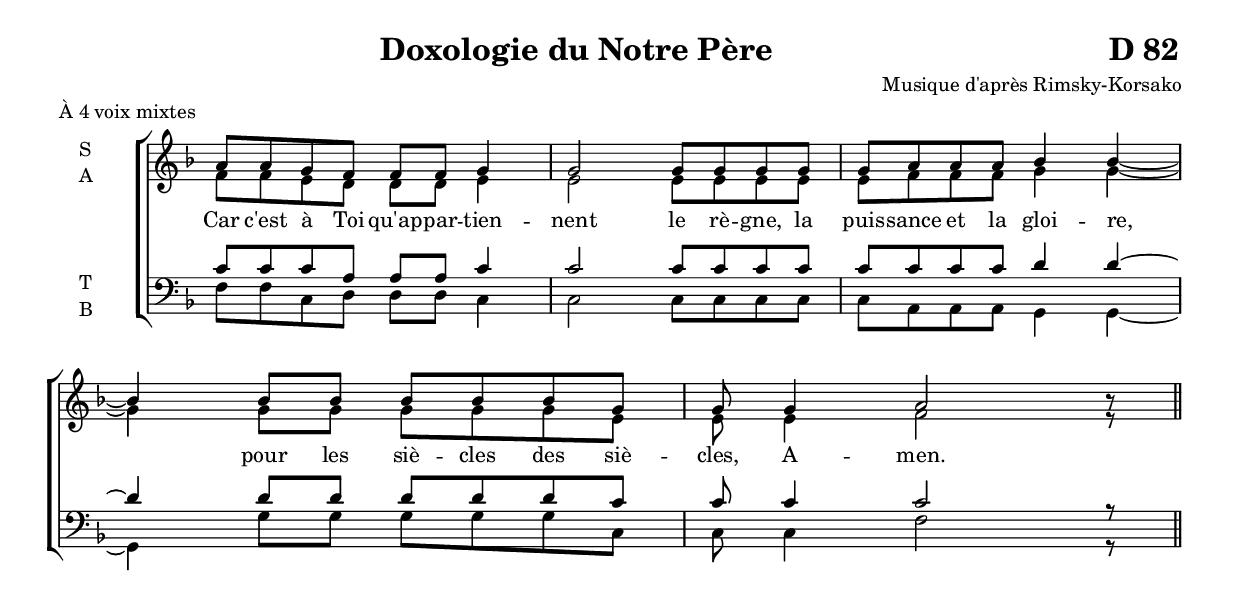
\include "italiano.ly"
#(set-global-staff-size 17)
\header {
  title = "                                    Doxologie du Notre Père                                      D 82"
  composer = "Musique d'après Rimsky-Korsako"


}


\markup "À 4 voix mixtes"
soprano = {
  \stemUp  la8 la sol fa fa fa sol4 sol2 sol8 sol sol sol sol la la la sib4 sib ~ \break
  sib sib8 sib sib sib sib sol sol sol4 la2 r8
 \bar "||"
}

alto = {
\stemDown fa8 fa mi re re re mi4 mi2 mi8 mi mi mi mi fa fa fa sol4 sol ~
sol4 sol8 sol sol sol sol mi mi mi4 fa2 r8
}

tenor = {
\stemUp do8 do do la la la do4 do2 do8 do do do do do do do re4 re ~
re re8 re re re re do do do4 do2 r8
}

basse = {
\stemDown fa8 fa do re re re do4 do2 do8 do do do do la la la sol4 sol ~
sol sol'8 sol sol sol sol do, do do4 fa2 r8
}

\score {
\new ChoirStaff <<
\new Staff \with {\remove "Time_signature_engraver"}
<<  \key fa \major
\set Staff.instrumentName = \markup {
\column { "S "
            \line { "A " } } }
\new Voice = "soprano" \relative do'' \soprano

\\
 \relative do' \alto
>>

\new Lyrics \lyricsto "soprano"
{ Car c'est à Toi qu'ap -- par -- tien -- nent le rè -- gne, la puis -- sance et la gloi -- re,
  pour les siè -- cles des siè -- cles, A -- men.
}
\new Staff  \with {\remove "Time_signature_engraver"} { 
\clef bass
\key fa \major
\set Staff.instrumentName = \markup {
\column { "T "
            \line { "B " } } }
<<
 \relative do' \tenor
\\
 \relative do \basse
>>
}
>>

\layout {
  ragged-right = ##f % pour prendre toute la place horizontale
  \context {
    \Score
    \remove "Bar_number_engraver"
  }
}

\midi {}
}
